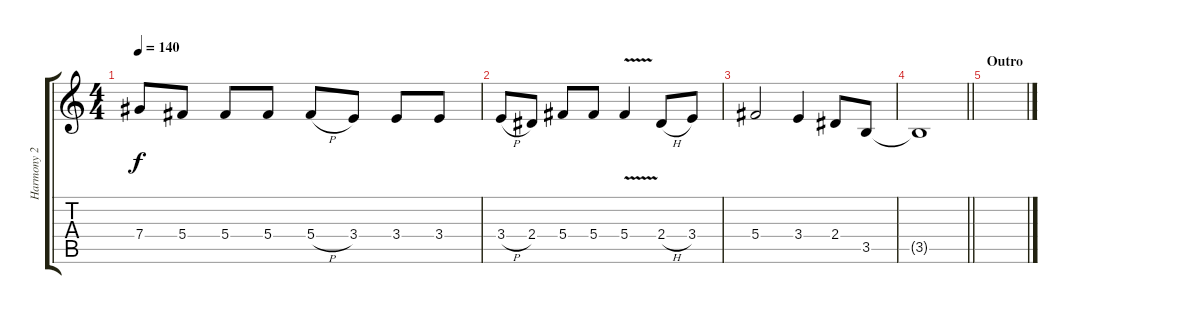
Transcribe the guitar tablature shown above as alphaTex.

\track ("Harmony 2" "Harmony 2") {instrument overdrivenguitar}
\staff {score tabs}
\tuning (Eb4 Bb3 Gb3 Db3 Ab2 Db2) {hide}
\ts (4 4)
\tempo 140
\clef g2
\ks c
7.4.8{dy f} 5.4.8 5.4.8 5.4.8 5.4{h}.8 3.4.8 3.4.8 3.4.8 |
3.4{h}.8 2.4.8 5.4.8 5.4.8 5.4{v}.4 2.4{h}.8 3.4.8 |
5.4.2 3.4.4 2.4.8 3.5.8 |
\barLineRight lightlight
3.5{t}.1 |
\section ("" "Outro")
